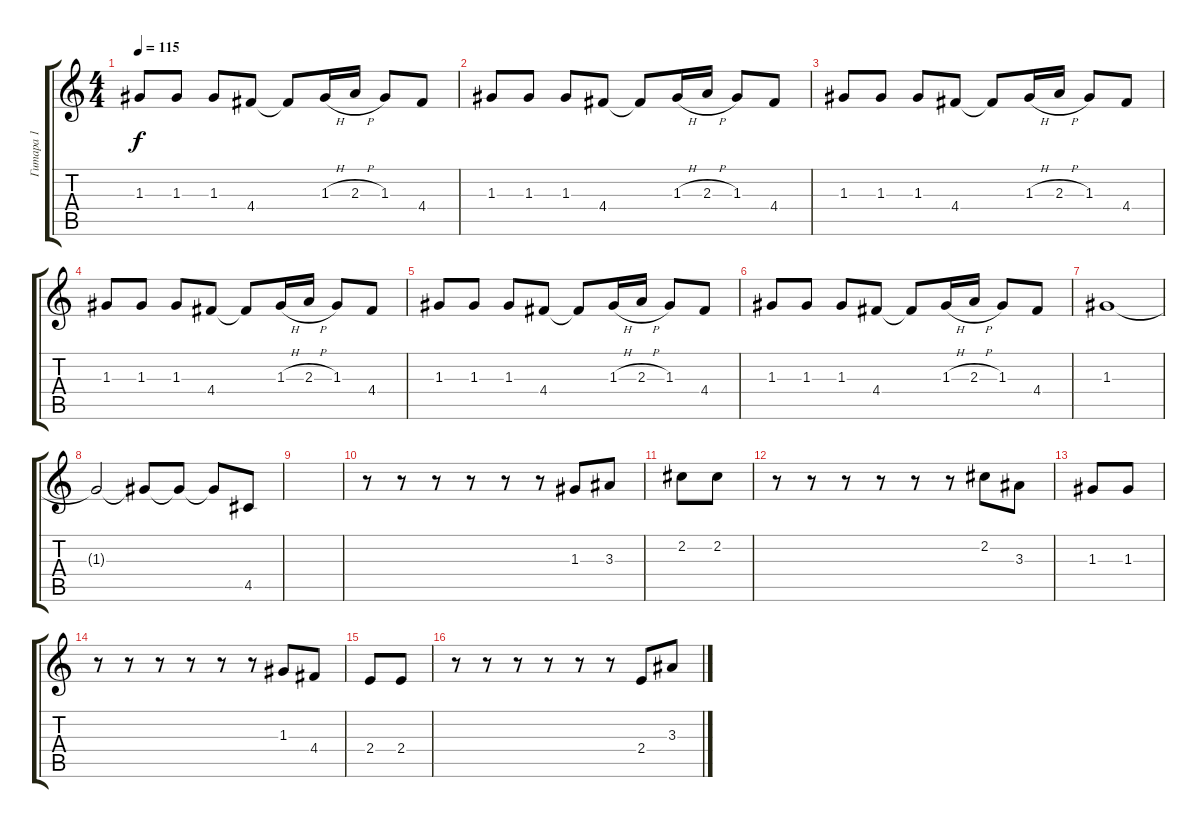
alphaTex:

\track ("Гитара 1" "Гитара 1") {instrument distortionguitar}
\staff {score tabs}
\tuning (E4 B3 G3 D3 A2 E2) {hide}
\ts (4 4)
\tempo 115
\clef g2
\ks c
1.3.8{dy f instrument distortionguitar} 1.3.8 1.3.8 4.4.8 4.4{t}.8 1.3{h}.16 2.3{h}.16 1.3.8 4.4.8 |
1.3.8 1.3.8 1.3.8 4.4.8 4.4{t}.8 1.3{h}.16 2.3{h}.16 1.3.8 4.4.8 |
1.3.8 1.3.8 1.3.8 4.4.8 4.4{t}.8 1.3{h}.16 2.3{h}.16 1.3.8 4.4.8 |
1.3.8 1.3.8 1.3.8 4.4.8 4.4{t}.8 1.3{h}.16 2.3{h}.16 1.3.8 4.4.8 |
1.3.8 1.3.8 1.3.8 4.4.8 4.4{t}.8 1.3{h}.16 2.3{h}.16 1.3.8 4.4.8 |
1.3.8 1.3.8 1.3.8 4.4.8 4.4{t}.8 1.3{h}.16 2.3{h}.16 1.3.8 4.4.8 |
1.3.1 |
1.3{t}.2 1.3{t}.8 1.3{t}.8 1.3{t}.8 4.5.8 |
|
r.8 r.8 r.8 r.8 r.8 r.8 1.3.8 3.3.8 |
2.2.8 2.2.8 |
r.8 r.8 r.8 r.8 r.8 r.8 2.2.8 3.3.8 |
1.3.8 1.3.8 |
r.8 r.8 r.8 r.8 r.8 r.8 1.3.8 4.4.8 |
2.4.8 2.4.8 |
r.8 r.8 r.8 r.8 r.8 r.8 2.4.8 3.3.8
